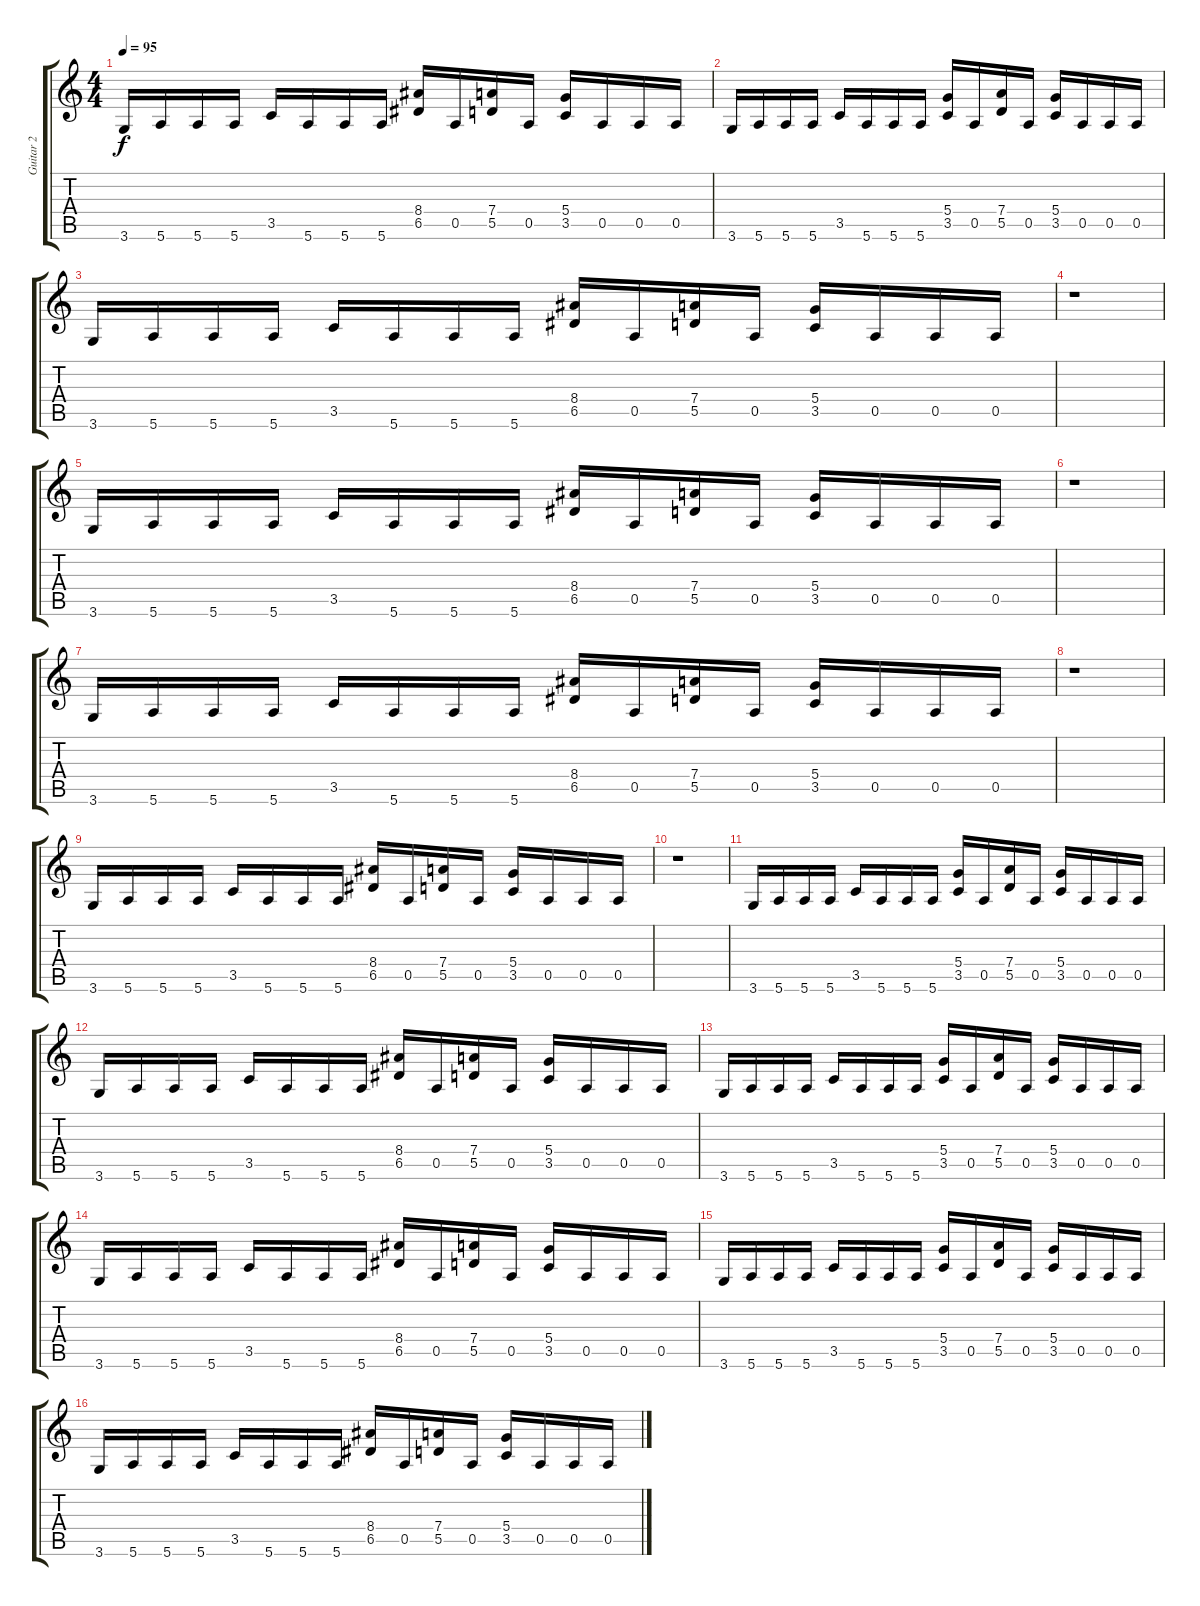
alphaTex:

\track ("Guitar 2" "Guitar 2") {instrument distortionguitar}
\staff {score tabs}
\tuning (E4 B3 G3 D3 A2 E2) {hide}
\ts (4 4)
\tempo 95
\clef g2
\ks c
3.6.16{dy f} 5.6.16 5.6.16 5.6.16 3.5.16 5.6.16 5.6.16 5.6.16 (8.4 6.5).16 0.5.16 (7.4 5.5).16 0.5.16 (5.4 3.5).16 0.5.16 0.5.16 0.5.16 |
3.6.16 5.6.16 5.6.16 5.6.16 3.5.16 5.6.16 5.6.16 5.6.16 (5.4 3.5).16 0.5.16 (7.4 5.5).16 0.5.16 (5.4 3.5).16 0.5.16 0.5.16 0.5.16 |
3.6.16 5.6.16 5.6.16 5.6.16 3.5.16 5.6.16 5.6.16 5.6.16 (8.4 6.5).16 0.5.16 (7.4 5.5).16 0.5.16 (5.4 3.5).16 0.5.16 0.5.16 0.5.16 |
r.1 |
3.6.16 5.6.16 5.6.16 5.6.16 3.5.16 5.6.16 5.6.16 5.6.16 (8.4 6.5).16 0.5.16 (7.4 5.5).16 0.5.16 (5.4 3.5).16 0.5.16 0.5.16 0.5.16 |
r.1 |
3.6.16 5.6.16 5.6.16 5.6.16 3.5.16 5.6.16 5.6.16 5.6.16 (8.4 6.5).16 0.5.16 (7.4 5.5).16 0.5.16 (5.4 3.5).16 0.5.16 0.5.16 0.5.16 |
r.1 |
3.6.16 5.6.16 5.6.16 5.6.16 3.5.16 5.6.16 5.6.16 5.6.16 (8.4 6.5).16 0.5.16 (7.4 5.5).16 0.5.16 (5.4 3.5).16 0.5.16 0.5.16 0.5.16 |
r.1 |
3.6.16 5.6.16 5.6.16 5.6.16 3.5.16 5.6.16 5.6.16 5.6.16 (5.4 3.5).16 0.5.16 (7.4 5.5).16 0.5.16 (5.4 3.5).16 0.5.16 0.5.16 0.5.16 |
3.6.16 5.6.16 5.6.16 5.6.16 3.5.16 5.6.16 5.6.16 5.6.16 (8.4 6.5).16 0.5.16 (7.4 5.5).16 0.5.16 (5.4 3.5).16 0.5.16 0.5.16 0.5.16 |
3.6.16 5.6.16 5.6.16 5.6.16 3.5.16 5.6.16 5.6.16 5.6.16 (5.4 3.5).16 0.5.16 (7.4 5.5).16 0.5.16 (5.4 3.5).16 0.5.16 0.5.16 0.5.16 |
3.6.16 5.6.16 5.6.16 5.6.16 3.5.16 5.6.16 5.6.16 5.6.16 (8.4 6.5).16 0.5.16 (7.4 5.5).16 0.5.16 (5.4 3.5).16 0.5.16 0.5.16 0.5.16 |
3.6.16 5.6.16 5.6.16 5.6.16 3.5.16 5.6.16 5.6.16 5.6.16 (5.4 3.5).16 0.5.16 (7.4 5.5).16 0.5.16 (5.4 3.5).16 0.5.16 0.5.16 0.5.16 |
3.6.16 5.6.16 5.6.16 5.6.16 3.5.16 5.6.16 5.6.16 5.6.16 (8.4 6.5).16 0.5.16 (7.4 5.5).16 0.5.16 (5.4 3.5).16 0.5.16 0.5.16 0.5.16
